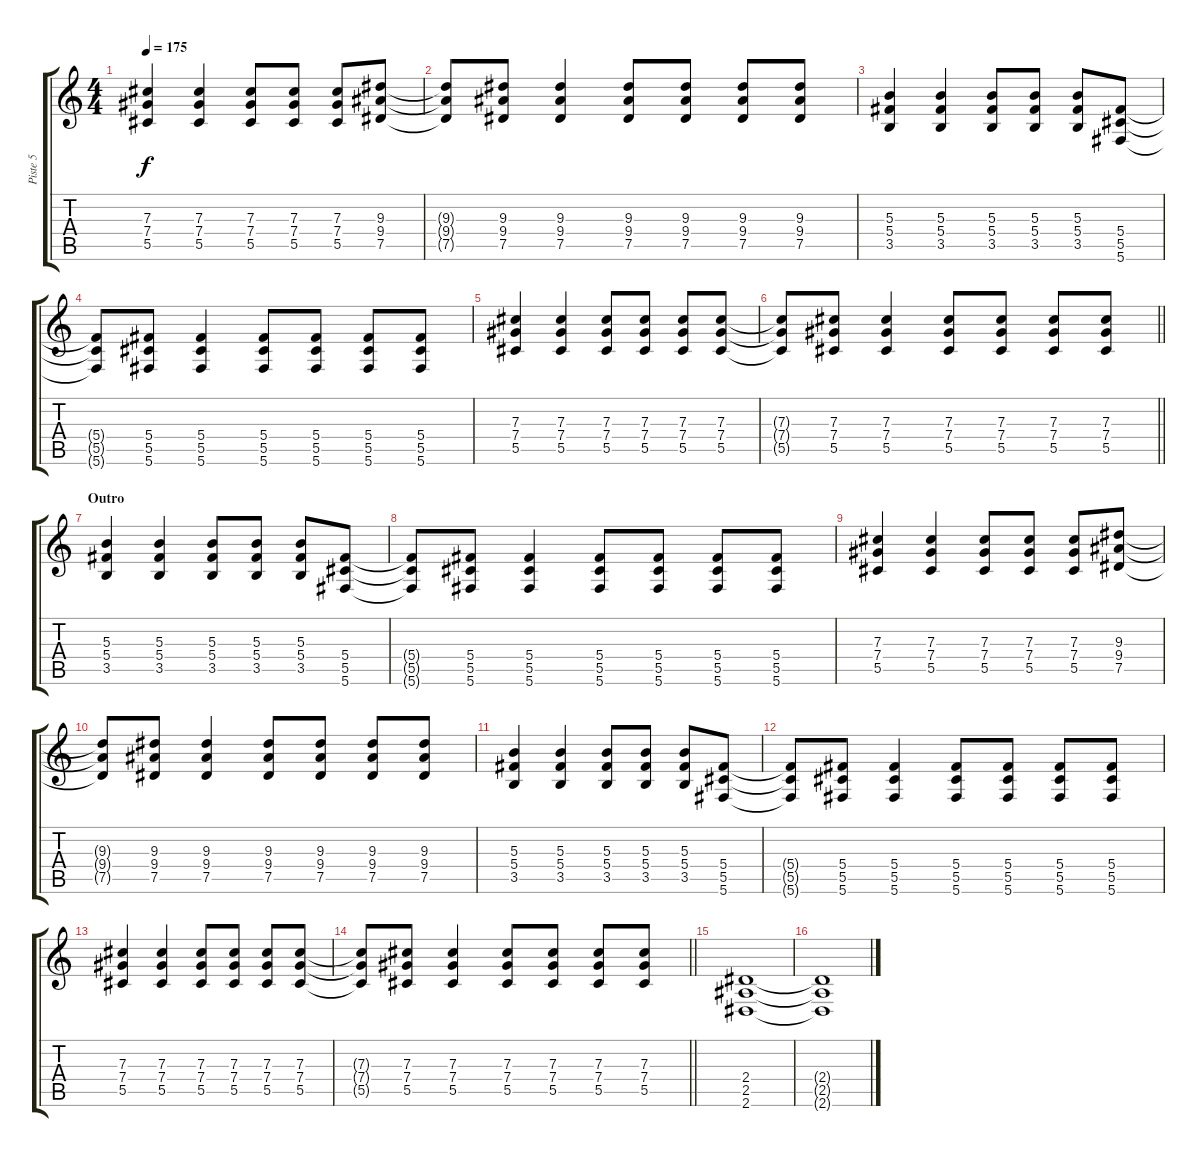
\track ("Piste 5" "Piste 5") {instrument distortionguitar}
\staff {score tabs}
\tuning (Eb4 Bb3 Gb3 Db3 Ab2 Db2) {hide}
\ts (4 4)
\tempo 175
\clef g2
\ks c
(7.3 7.4 5.5).4{dy f} (7.3 7.4 5.5).4 (7.3 7.4 5.5).8 (7.3 7.4 5.5).8 (7.3 7.4 5.5).8 (9.3 9.4 7.5).8 |
(9.3{t} 9.4{t} 7.5{t}).8 (9.3 9.4 7.5).8 (9.3 9.4 7.5).4 (9.3 9.4 7.5).8 (9.3 9.4 7.5).8 (9.3 9.4 7.5).8 (9.3 9.4 7.5).8 |
(5.3 5.4 3.5).4 (5.3 5.4 3.5).4 (5.3 5.4 3.5).8 (5.3 5.4 3.5).8 (5.3 5.4 3.5).8 (5.4 5.5 5.6).8 |
(5.4{t} 5.5{t} 5.6{t}).8 (5.4 5.5 5.6).8 (5.4 5.5 5.6).4 (5.4 5.5 5.6).8 (5.4 5.5 5.6).8 (5.4 5.5 5.6).8 (5.4 5.5 5.6).8 |
(7.3 7.4 5.5).4 (7.3 7.4 5.5).4 (7.3 7.4 5.5).8 (7.3 7.4 5.5).8 (7.3 7.4 5.5).8 (7.3 7.4 5.5).8 |
\barLineRight lightlight
(7.3{t} 7.4{t} 5.5{t}).8 (7.3 7.4 5.5).8 (7.3 7.4 5.5).4 (7.3 7.4 5.5).8 (7.3 7.4 5.5).8 (7.3 7.4 5.5).8 (7.3 7.4 5.5).8 |
\section ("" "Outro")
(5.3 5.4 3.5).4 (5.3 5.4 3.5).4 (5.3 5.4 3.5).8 (5.3 5.4 3.5).8 (5.3 5.4 3.5).8 (5.4 5.5 5.6).8 |
(5.4{t} 5.5{t} 5.6{t}).8 (5.4 5.5 5.6).8 (5.4 5.5 5.6).4 (5.4 5.5 5.6).8 (5.4 5.5 5.6).8 (5.4 5.5 5.6).8 (5.4 5.5 5.6).8 |
(7.3 7.4 5.5).4 (7.3 7.4 5.5).4 (7.3 7.4 5.5).8 (7.3 7.4 5.5).8 (7.3 7.4 5.5).8 (9.3 9.4 7.5).8 |
(9.3{t} 9.4{t} 7.5{t}).8 (9.3 9.4 7.5).8 (9.3 9.4 7.5).4 (9.3 9.4 7.5).8 (9.3 9.4 7.5).8 (9.3 9.4 7.5).8 (9.3 9.4 7.5).8 |
(5.3 5.4 3.5).4 (5.3 5.4 3.5).4 (5.3 5.4 3.5).8 (5.3 5.4 3.5).8 (5.3 5.4 3.5).8 (5.4 5.5 5.6).8 |
(5.4{t} 5.5{t} 5.6{t}).8 (5.4 5.5 5.6).8 (5.4 5.5 5.6).4 (5.4 5.5 5.6).8 (5.4 5.5 5.6).8 (5.4 5.5 5.6).8 (5.4 5.5 5.6).8 |
(7.3 7.4 5.5).4 (7.3 7.4 5.5).4 (7.3 7.4 5.5).8 (7.3 7.4 5.5).8 (7.3 7.4 5.5).8 (7.3 7.4 5.5).8 |
\barLineRight lightlight
(7.3{t} 7.4{t} 5.5{t}).8 (7.3 7.4 5.5).8 (7.3 7.4 5.5).4 (7.3 7.4 5.5).8 (7.3 7.4 5.5).8 (7.3 7.4 5.5).8 (7.3 7.4 5.5).8 |
(2.4 2.5 2.6).1 |
(2.4{t} 2.5{t} 2.6{t}).1
